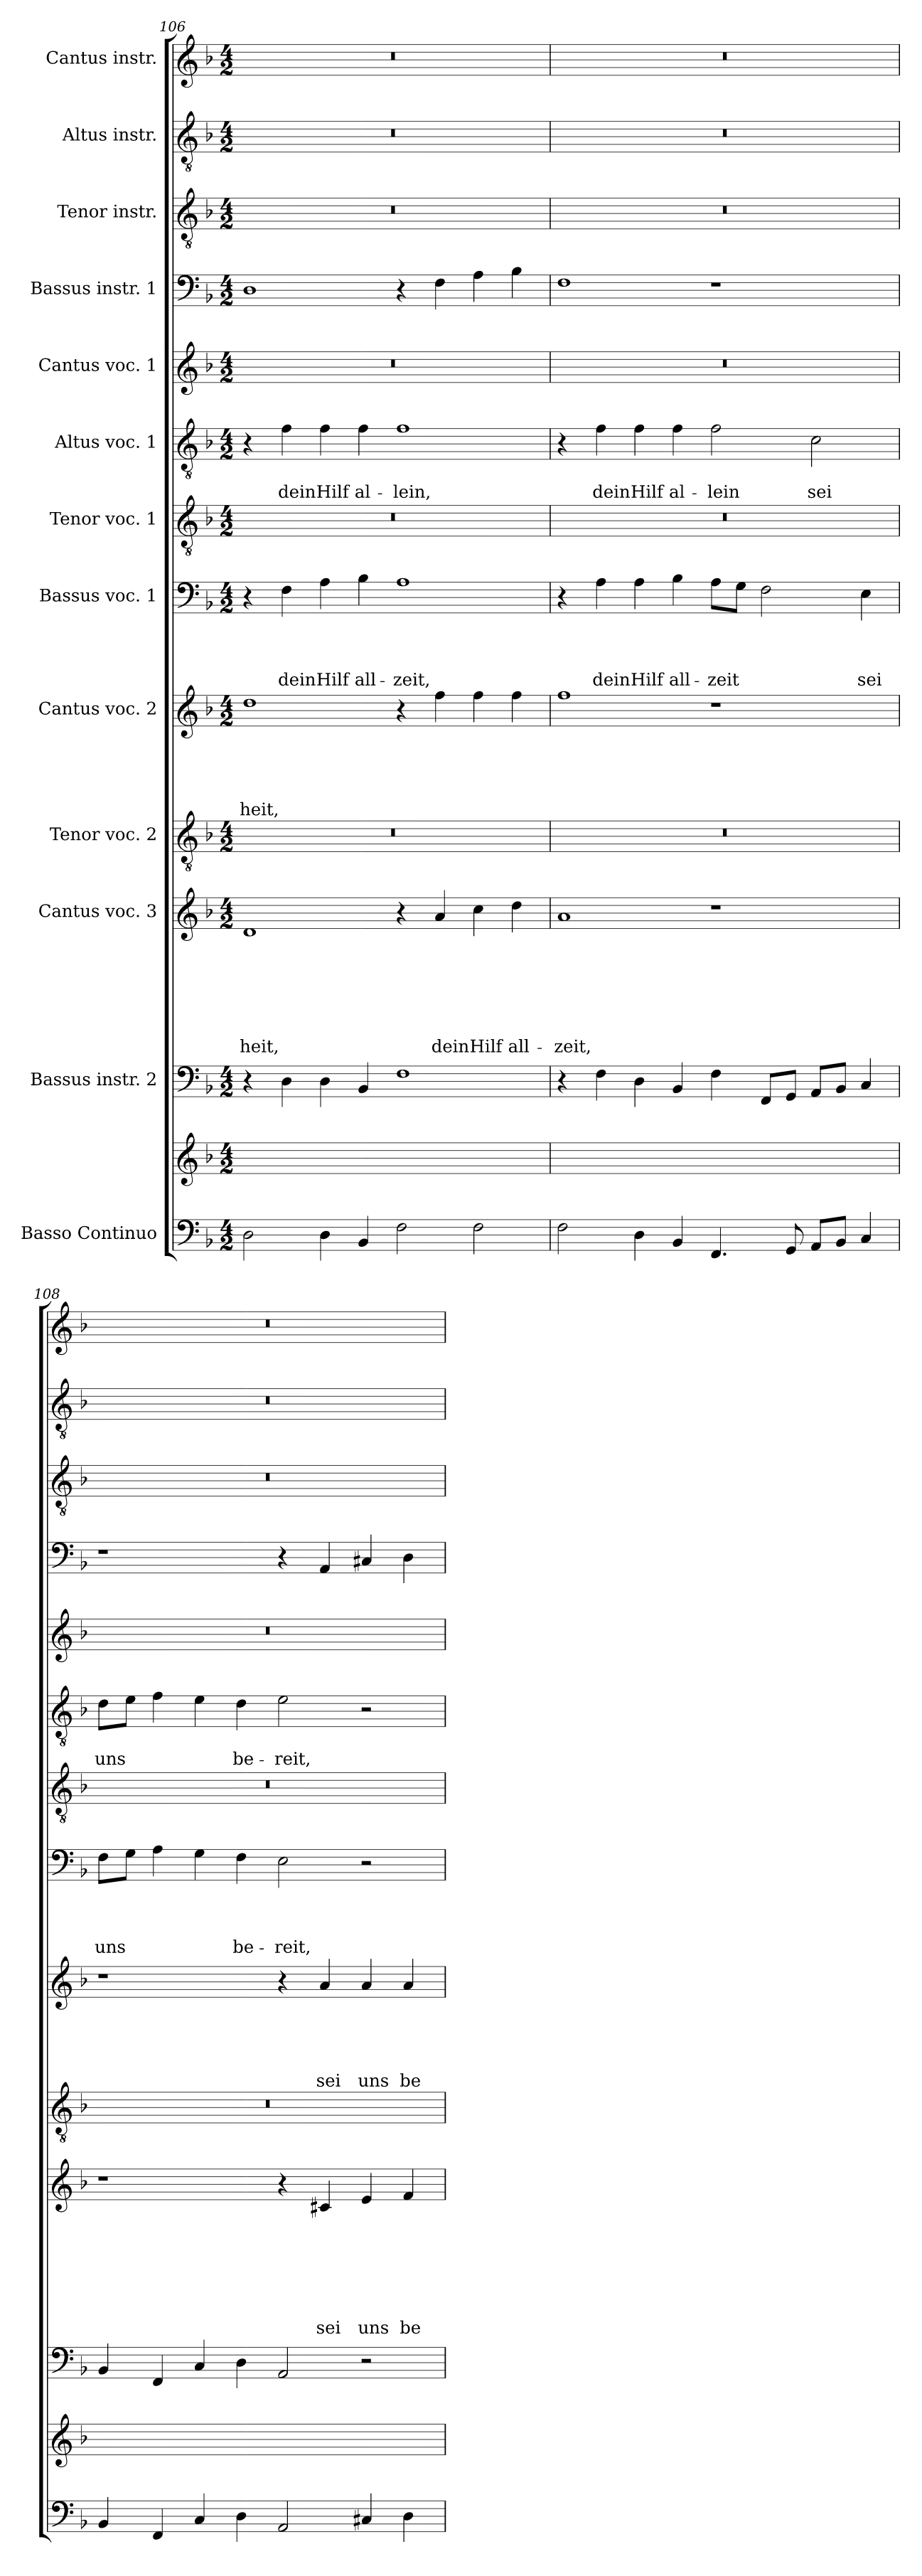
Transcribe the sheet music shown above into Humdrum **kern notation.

**kern	**kern	**kern	**kern	**text	**text	**text	**text	**text	**text	**text	**kern	**kern	**text	**text	**text	**text	**text	**kern	**text	**text	**text	**text	**kern	**kern	**text	**text	**kern	**kern	**kern	**kern	**kern
*part14	*part13	*part12	*part11	*part11	*part11	*part11	*part11	*part11	*part11	*part11	*part10	*part9	*part9	*part9	*part9	*part9	*part9	*part8	*part8	*part8	*part8	*part8	*part7	*part6	*part6	*part6	*part5	*part4	*part3	*part2	*part1
*staff14	*staff13	*staff12	*staff11	*staff11	*staff11	*staff11	*staff11	*staff11	*staff11	*staff11	*staff10	*staff9	*staff9	*staff9	*staff9	*staff9	*staff9	*staff8	*staff8	*staff8	*staff8	*staff8	*staff7	*staff6	*staff6	*staff6	*staff5	*staff4	*staff3	*staff2	*staff1
*I"Basso Continuo	*	*I"Bassus instr. 2	*I"Cantus voc. 3	*	*	*	*	*	*	*	*I"Tenor voc. 2	*I"Cantus voc. 2	*	*	*	*	*	*I"Bassus voc. 1	*	*	*	*	*I"Tenor voc. 1	*I"Altus voc. 1	*	*	*I"Cantus voc. 1	*I"Bassus instr. 1	*I"Tenor instr.	*I"Altus instr.	*I"Cantus instr.
*clefF4	*clefG2	*clefF4	*clefG2	*	*	*	*	*	*	*	*clefGv2	*clefG2	*	*	*	*	*	*clefF4	*	*	*	*	*clefGv2	*clefGv2	*	*	*clefG2	*clefF4	*clefGv2	*clefGv2	*clefG2
*k[b-]	*k[b-]	*k[b-]	*k[b-]	*	*	*	*	*	*	*	*k[b-]	*k[b-]	*	*	*	*	*	*k[b-]	*	*	*	*	*k[b-]	*k[b-]	*	*	*k[b-]	*k[b-]	*k[b-]	*k[b-]	*k[b-]
*F:	*F:	*F:	*F:	*	*	*	*	*	*	*	*F:	*F:	*	*	*	*	*	*F:	*	*	*	*	*F:	*F:	*	*	*F:	*F:	*F:	*F:	*F:
*M4/2	*M4/2	*M4/2	*M4/2	*	*	*	*	*	*	*	*M4/2	*M4/2	*	*	*	*	*	*M4/2	*	*	*	*	*M4/2	*M4/2	*	*	*M4/2	*M4/2	*M4/2	*M4/2	*M4/2
=106	=106	=106	=106	=106	=106	=106	=106	=106	=106	=106	=106	=106	=106	=106	=106	=106	=106	=106	=106	=106	=106	=106	=106	=106	=106	=106	=106	=106	=106	=106	=106
!	!	!	!	!	!	!	!	!	!	!LO:LY:b	!	!	!	!	!	!	!LO:LY:b	!	!	!	!	!	!	!	!	!	!	!	!	!	!
2D\	0ryy	4r	1d	.	.	.	.	.	.	-heit,	0r	1dd	.	.	.	.	-heit,	4r	.	.	.	.	0r	4r	.	.	0r	1D	0r	0r	0r
!	!	!	!	!	!	!	!	!	!	!	!	!	!	!	!	!	!	!	!	!	!	!LO:LY:b	!	!	!	!LO:LY:b	!	!	!	!	!
.	.	4D\	.	.	.	.	.	.	.	.	.	.	.	.	.	.	.	4F\	.	.	.	dein	.	4f\	.	dein	.	.	.	.	.
!	!	!	!	!	!	!	!	!	!	!	!	!	!	!	!	!	!	!	!	!	!	!LO:LY:b	!	!	!	!LO:LY:b	!	!	!	!	!
4D\	.	4D\	.	.	.	.	.	.	.	.	.	.	.	.	.	.	.	4A\	.	.	.	Hilf	.	4f\	.	Hilf	.	.	.	.	.
!	!	!	!	!	!	!	!	!	!	!	!	!	!	!	!	!	!	!	!	!	!	!LO:LY:b	!	!	!	!LO:LY:b	!	!	!	!	!
4BB-/	.	4BB-/	.	.	.	.	.	.	.	.	.	.	.	.	.	.	.	4B-\	.	.	.	all-	.	4f\	.	al-	.	.	.	.	.
!	!	!	!	!	!	!	!	!	!	!	!	!	!	!	!	!	!	!	!	!	!	!LO:LY:b	!	!	!	!LO:LY:b	!	!	!	!	!
2F\	.	1F	4r	.	.	.	.	.	.	.	.	4r	.	.	.	.	.	1A	.	.	.	-zeit,	.	1f	.	-lein,	.	4r	.	.	.
!	!	!	!	!	!	!	!	!	!	!LO:LY:b	!	!	!	!	!	!	!	!	!	!	!	!	!	!	!	!	!	!	!	!	!
.	.	.	4a/	.	.	.	.	.	.	dein	.	4ff\	.	.	.	.	.	.	.	.	.	.	.	.	.	.	.	4F\	.	.	.
!	!	!	!	!	!	!	!	!	!	!LO:LY:b	!	!	!	!	!	!	!	!	!	!	!	!	!	!	!	!	!	!	!	!	!
2F\	.	.	4cc\	.	.	.	.	.	.	Hilf	.	4ff\	.	.	.	.	.	.	.	.	.	.	.	.	.	.	.	4A\	.	.	.
!	!	!	!	!	!	!	!	!	!	!LO:LY:b	!	!	!	!	!	!	!	!	!	!	!	!	!	!	!	!	!	!	!	!	!
.	.	.	4dd\	.	.	.	.	.	.	all-	.	4ff\	.	.	.	.	.	.	.	.	.	.	.	.	.	.	.	4B-\	.	.	.
=107	=107	=107	=107	=107	=107	=107	=107	=107	=107	=107	=107	=107	=107	=107	=107	=107	=107	=107	=107	=107	=107	=107	=107	=107	=107	=107	=107	=107	=107	=107	=107
!	!	!	!	!	!	!	!	!	!	!LO:LY:b	!	!	!	!	!	!	!	!	!	!	!	!	!	!	!	!	!	!	!	!	!
2F\	0ryy	4r	1a	.	.	.	.	.	.	-zeit,	0r	1ff	.	.	.	.	.	4r	.	.	.	.	0r	4r	.	.	0r	1F	0r	0r	0r
!	!	!	!	!	!	!	!	!	!	!	!	!	!	!	!	!	!	!	!	!	!	!LO:LY:b	!	!	!	!LO:LY:b	!	!	!	!	!
.	.	4F\	.	.	.	.	.	.	.	.	.	.	.	.	.	.	.	4A\	.	.	.	dein	.	4f\	.	dein	.	.	.	.	.
!	!	!	!	!	!	!	!	!	!	!	!	!	!	!	!	!	!	!	!	!	!	!LO:LY:b	!	!	!	!LO:LY:b	!	!	!	!	!
4D\	.	4D\	.	.	.	.	.	.	.	.	.	.	.	.	.	.	.	4A\	.	.	.	Hilf	.	4f\	.	Hilf	.	.	.	.	.
!	!	!	!	!	!	!	!	!	!	!	!	!	!	!	!	!	!	!	!	!	!	!LO:LY:b	!	!	!	!LO:LY:b	!	!	!	!	!
4BB-/	.	4BB-/	.	.	.	.	.	.	.	.	.	.	.	.	.	.	.	4B-\	.	.	.	all-	.	4f\	.	al-	.	.	.	.	.
!	!	!	!	!	!	!	!	!	!	!	!	!	!	!	!	!	!	!	!	!	!	!LO:LY:b	!	!	!	!LO:LY:b	!	!	!	!	!
4.FF/	.	4F\	1r	.	.	.	.	.	.	.	.	1r	.	.	.	.	.	8A\L	.	.	.	-zeit	.	2f\	.	-lein	.	1r	.	.	.
.	.	.	.	.	.	.	.	.	.	.	.	.	.	.	.	.	.	8G\J	.	.	.	.	.	.	.	.	.	.	.	.	.
.	.	8FF/L	.	.	.	.	.	.	.	.	.	.	.	.	.	.	.	2F\	.	.	.	.	.	.	.	.	.	.	.	.	.
8GG/	.	8GG/J	.	.	.	.	.	.	.	.	.	.	.	.	.	.	.	.	.	.	.	.	.	.	.	.	.	.	.	.	.
!	!	!	!	!	!	!	!	!	!	!	!	!	!	!	!	!	!	!	!	!	!	!	!	!	!	!LO:LY:b	!	!	!	!	!
8AA/L	.	8AA/L	.	.	.	.	.	.	.	.	.	.	.	.	.	.	.	.	.	.	.	.	.	2c\	.	sei	.	.	.	.	.
8BB-/J	.	8BB-/J	.	.	.	.	.	.	.	.	.	.	.	.	.	.	.	.	.	.	.	.	.	.	.	.	.	.	.	.	.
!	!	!	!	!	!	!	!	!	!	!	!	!	!	!	!	!	!	!	!	!	!	!LO:LY:b	!	!	!	!	!	!	!	!	!
4C/	.	4C/	.	.	.	.	.	.	.	.	.	.	.	.	.	.	.	4E\	.	.	.	sei	.	.	.	.	.	.	.	.	.
!!LO:PB:g=z
=108	=108	=108	=108	=108	=108	=108	=108	=108	=108	=108	=108	=108	=108	=108	=108	=108	=108	=108	=108	=108	=108	=108	=108	=108	=108	=108	=108	=108	=108	=108	=108
!	!	!	!	!	!	!	!	!	!	!	!	!	!	!	!	!	!	!	!	!	!	!LO:LY:b	!	!	!	!LO:LY:b	!	!	!	!	!
4BB-/	0ryy	4BB-/	1r	.	.	.	.	.	.	.	0r	1r	.	.	.	.	.	8F\L	.	.	.	uns	0r	8d\L	.	uns	0r	1r	0r	0r	0r
.	.	.	.	.	.	.	.	.	.	.	.	.	.	.	.	.	.	8G\J	.	.	.	.	.	8e\J	.	.	.	.	.	.	.
4FF/	.	4FF/	.	.	.	.	.	.	.	.	.	.	.	.	.	.	.	4A\	.	.	.	.	.	4f\	.	.	.	.	.	.	.
4C/	.	4C/	.	.	.	.	.	.	.	.	.	.	.	.	.	.	.	4G\	.	.	.	.	.	4e\	.	.	.	.	.	.	.
!	!	!	!	!	!	!	!	!	!	!	!	!	!	!	!	!	!	!	!	!	!	!LO:LY:b	!	!	!	!LO:LY:b	!	!	!	!	!
4D\	.	4D\	.	.	.	.	.	.	.	.	.	.	.	.	.	.	.	4F\	.	.	.	be-	.	4d\	.	be-	.	.	.	.	.
!	!	!	!	!	!	!	!	!	!	!	!	!	!	!	!	!	!	!	!	!	!	!LO:LY:b	!	!	!	!LO:LY:b	!	!	!	!	!
2AA/	.	2AA/	4r	.	.	.	.	.	.	.	.	4r	.	.	.	.	.	2E\	.	.	.	-reit,	.	2e\	.	-reit,	.	4r	.	.	.
!	!	!	!	!	!	!	!	!	!	!LO:LY:b	!	!	!	!	!	!	!LO:LY:b	!	!	!	!	!	!	!	!	!	!	!	!	!	!
.	.	.	4c#X/	.	.	.	.	.	.	sei	.	4a/	.	.	.	.	sei	.	.	.	.	.	.	.	.	.	.	4AA/	.	.	.
!	!	!	!	!	!	!	!	!	!	!LO:LY:b	!	!	!	!	!	!	!LO:LY:b	!	!	!	!	!	!	!	!	!	!	!	!	!	!
4C#X/	.	2r	4e/	.	.	.	.	.	.	uns	.	4a/	.	.	.	.	uns	2r	.	.	.	.	.	2r	.	.	.	4C#X/	.	.	.
!	!	!	!	!	!	!	!	!	!	!LO:LY:b	!	!	!	!	!	!	!LO:LY:b	!	!	!	!	!	!	!	!	!	!	!	!	!	!
4D\	.	.	4f/	.	.	.	.	.	.	be-	.	4a/	.	.	.	.	be-	.	.	.	.	.	.	.	.	.	.	4D\	.	.	.
=	=	=	=	=	=	=	=	=	=	=	=	=	=	=	=	=	=	=	=	=	=	=	=	=	=	=	=	=	=	=	=
*-	*-	*-	*-	*-	*-	*-	*-	*-	*-	*-	*-	*-	*-	*-	*-	*-	*-	*-	*-	*-	*-	*-	*-	*-	*-	*-	*-	*-	*-	*-	*-
